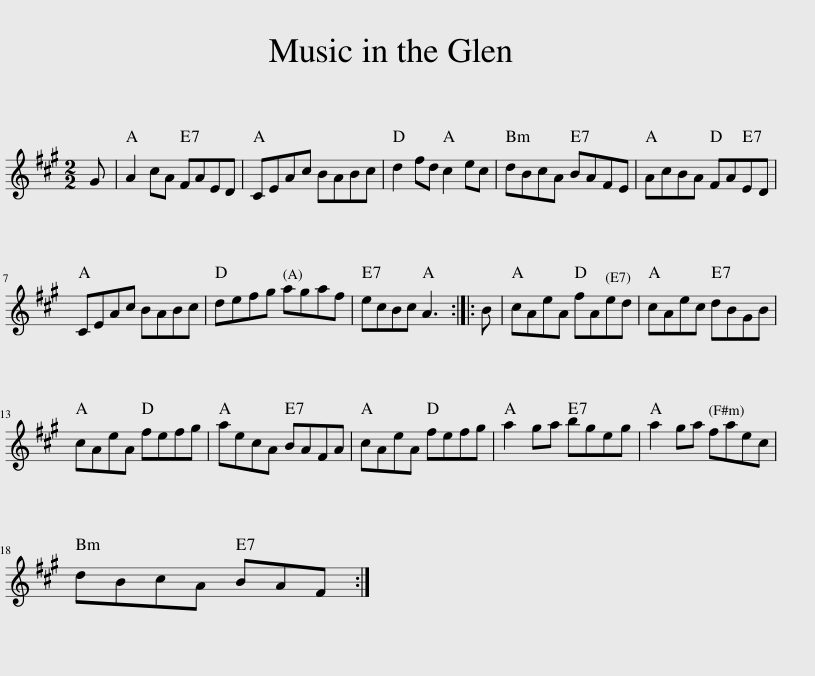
X:1
L:1/8
M:2/2
I:linebreak $
K:A
V:1 treble
V:1
 G | A2 cA FAED | CEAc BABc | d2 fd c2 ec | dBcA BAFE | %5
 AcBA FAED |$ CEAc BABc | defg agaf | ecBc A3 :: B | %10
 cAeA fAed | cAec dBGB |$ cAeA fefg | aecA BAFA | cAeA fefg | %15
 a2 ga bgeg | a2 ga faec |$ dBcA BAF :| %18
